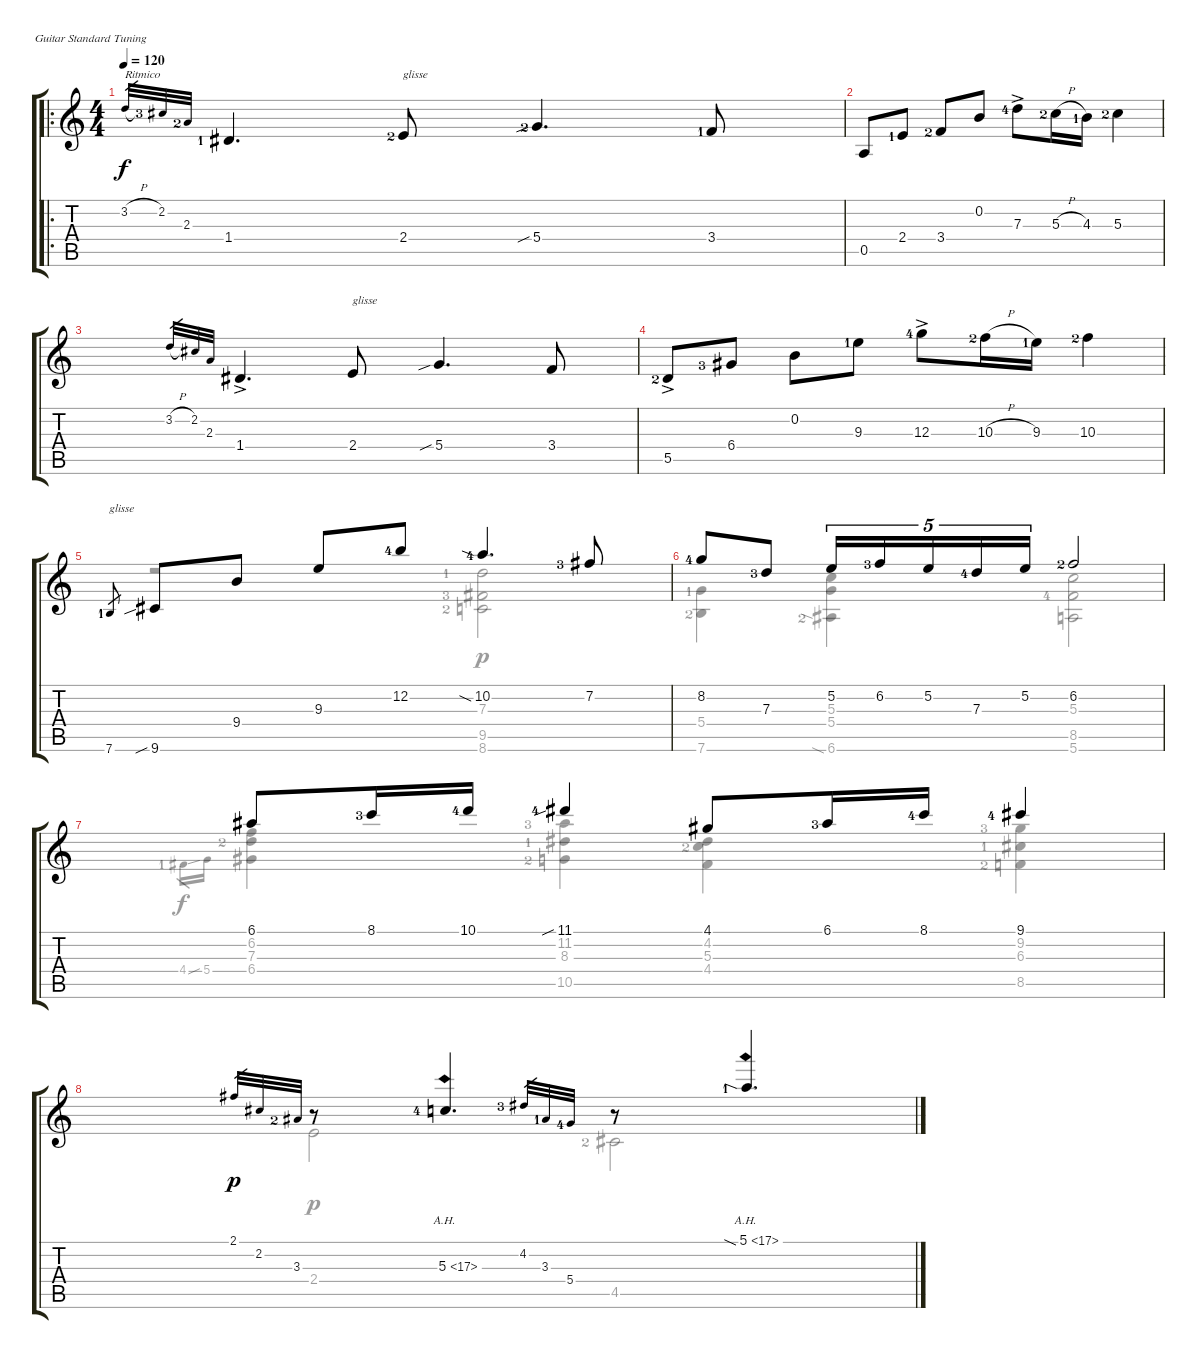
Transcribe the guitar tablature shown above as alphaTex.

\defaultSystemsLayout 4
\bracketExtendMode groupsimilarinstruments
\firstSystemTrackNameOrientation horizontal
\otherSystemsTrackNameOrientation horizontal
\track "" {instrument acousticguitarsteel}
\staff {score tabs}
\tuning (E4 B3 G3 D3 A2 E2)
\voice
\ro
\ts (4 4)
\tempo 120
\clef g2
\ks c
3.2{h}.32{txt "Ritmico" gr dy f instrument acousticguitarsteel} 2.2{lf 4}.32{gr} 2.3{lf 3}.32{gr} 1.4{lf 2}.4{d} 2.4{lf 3}.8{txt "glisse"} 5.4{sib lf 3}.4{d} 3.4{lf 2}.8 |
0.5.8 2.4{lf 2}.8 3.4{lf 3}.8 0.2.8 7.3{ac lf 5}.8 5.3{h lf 3}.16 4.3{lf 2}.16 5.3{lf 3}.4 |
3.2{h}.32{gr} 2.2.32{gr} 2.3.32{gr} 1.4{ac}.4{d} 2.4.8{txt "glisse"} 5.4{sib}.4{d} 3.4.8 |
5.5{ac lf 3}.8 6.4{lf 4}.8 0.2.8 9.3{lf 2}.8 12.3{ac lf 5}.8 10.3{h lf 3}.16 9.3{lf 2}.16 10.3{lf 3}.4 |
7.6{lf 2}.8{txt "glisse" gr} 9.6{sib}.8 9.4.8 9.3.8 12.2{lf 5}.8 10.2{sia lf 5}.4{d} 7.2{lf 4}.8 |
8.2{lf 5}.8 7.3{lf 4}.8 5.2.16{tu (5 4)} 6.2{lf 4}.16{tu (5 4)} 5.2.16{tu (5 4)} 7.3{lf 5}.16{tu (5 4)} 5.2.16{tu (5 4)} 6.2{lf 3}.2 |
6.1.8 8.1{lf 4}.16 10.1{lf 5}.16 11.1{sib lf 5}.4 4.1.8 6.1{lf 4}.16 8.1{lf 5}.16 9.1{lf 5}.4 |
2.1.32{gr dy p} 2.2.32{gr} 3.3{lf 3}.32{gr} r.8 5.3{ah 12 lf 5}.4{d} 4.2{lf 4}.32{gr} 3.3{lf 2}.32{gr} 5.4{lf 5}.32{gr} r.8 5.1{ah 12 sia lf 2}.4{d}
\voice
\clef g2
\ottava regular
\simile none
\ks c
|
|
|
|
r.2 (8.6{lf 3} 9.5{lf 4} 7.3{lf 2}).2 |
(5.4{lf 2} 7.6{lf 3}).4 (6.6{sia lf 3} 5.3 5.4).4 (8.5{lf 5} 5.3 5.6).2 |
4.4{lf 2}.16{gr dy f} 5.4{sib}.16{gr} (6.2 7.3{lf 3} 6.4).4 (11.2{lf 4} 8.3{lf 2} 10.5{lf 3}).4 (4.2 5.3{lf 3} 4.4).4 (9.2{lf 4} 6.3{lf 2} 8.5{lf 3}).4 |
2.4.2{dy p} 4.5{lf 3}.2
